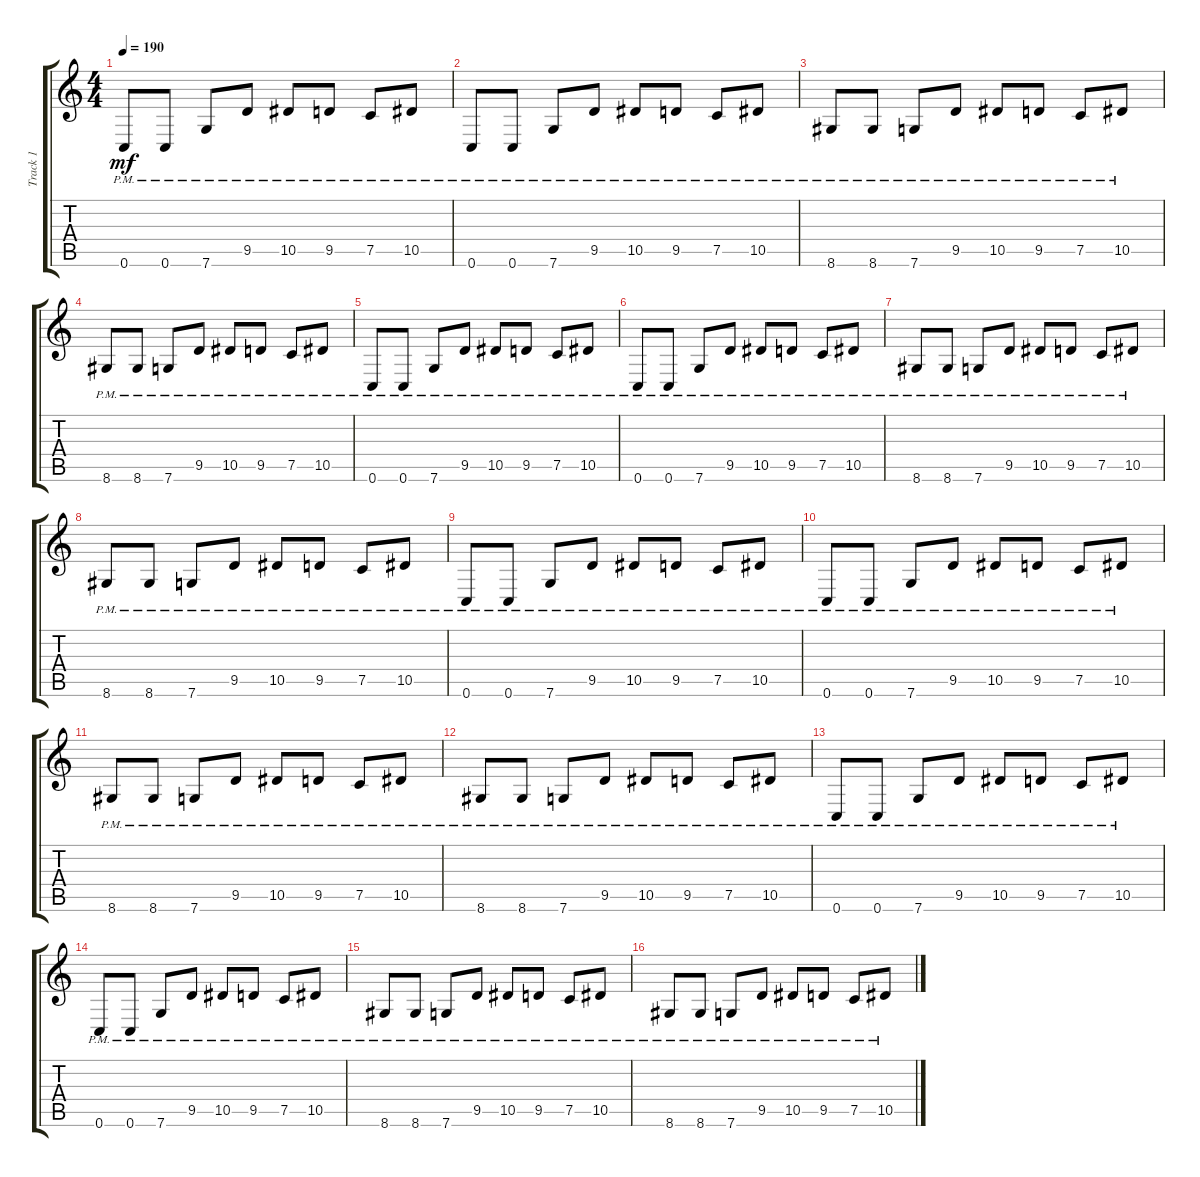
\track ("Track 1" "Track 1") {instrument distortionguitar}
\staff {score tabs}
\tuning (C4 G3 Eb3 Bb2 F2 C2) {hide}
\ts (4 4)
\tempo 190
\clef g2
\ks c
0.6{pm}.8{dy mf} 0.6{pm}.8 7.6{pm}.8 9.5{pm}.8 10.5{pm}.8 9.5{pm}.8 7.5{pm}.8 10.5{pm}.8 |
0.6{pm}.8 0.6{pm}.8 7.6{pm}.8 9.5{pm}.8 10.5{pm}.8 9.5{pm}.8 7.5{pm}.8 10.5{pm}.8 |
8.6{pm}.8 8.6{pm}.8 7.6{pm}.8 9.5{pm}.8 10.5{pm}.8 9.5{pm}.8 7.5{pm}.8 10.5{pm}.8 |
8.6{pm}.8 8.6{pm}.8 7.6{pm}.8 9.5{pm}.8 10.5{pm}.8 9.5{pm}.8 7.5{pm}.8 10.5{pm}.8 |
0.6{pm}.8 0.6{pm}.8 7.6{pm}.8 9.5{pm}.8 10.5{pm}.8 9.5{pm}.8 7.5{pm}.8 10.5{pm}.8 |
0.6{pm}.8 0.6{pm}.8 7.6{pm}.8 9.5{pm}.8 10.5{pm}.8 9.5{pm}.8 7.5{pm}.8 10.5{pm}.8 |
8.6{pm}.8 8.6{pm}.8 7.6{pm}.8 9.5{pm}.8 10.5{pm}.8 9.5{pm}.8 7.5{pm}.8 10.5{pm}.8 |
8.6{pm}.8 8.6{pm}.8 7.6{pm}.8 9.5{pm}.8 10.5{pm}.8 9.5{pm}.8 7.5{pm}.8 10.5{pm}.8 |
0.6{pm}.8 0.6{pm}.8 7.6{pm}.8 9.5{pm}.8 10.5{pm}.8 9.5{pm}.8 7.5{pm}.8 10.5{pm}.8 |
0.6{pm}.8 0.6{pm}.8 7.6{pm}.8 9.5{pm}.8 10.5{pm}.8 9.5{pm}.8 7.5{pm}.8 10.5{pm}.8 |
8.6{pm}.8 8.6{pm}.8 7.6{pm}.8 9.5{pm}.8 10.5{pm}.8 9.5{pm}.8 7.5{pm}.8 10.5{pm}.8 |
8.6{pm}.8 8.6{pm}.8 7.6{pm}.8 9.5{pm}.8 10.5{pm}.8 9.5{pm}.8 7.5{pm}.8 10.5{pm}.8 |
0.6{pm}.8 0.6{pm}.8 7.6{pm}.8 9.5{pm}.8 10.5{pm}.8 9.5{pm}.8 7.5{pm}.8 10.5{pm}.8 |
0.6{pm}.8 0.6{pm}.8 7.6{pm}.8 9.5{pm}.8 10.5{pm}.8 9.5{pm}.8 7.5{pm}.8 10.5{pm}.8 |
8.6{pm}.8 8.6{pm}.8 7.6{pm}.8 9.5{pm}.8 10.5{pm}.8 9.5{pm}.8 7.5{pm}.8 10.5{pm}.8 |
8.6{pm}.8 8.6{pm}.8 7.6{pm}.8 9.5{pm}.8 10.5{pm}.8 9.5{pm}.8 7.5{pm}.8 10.5{pm}.8
